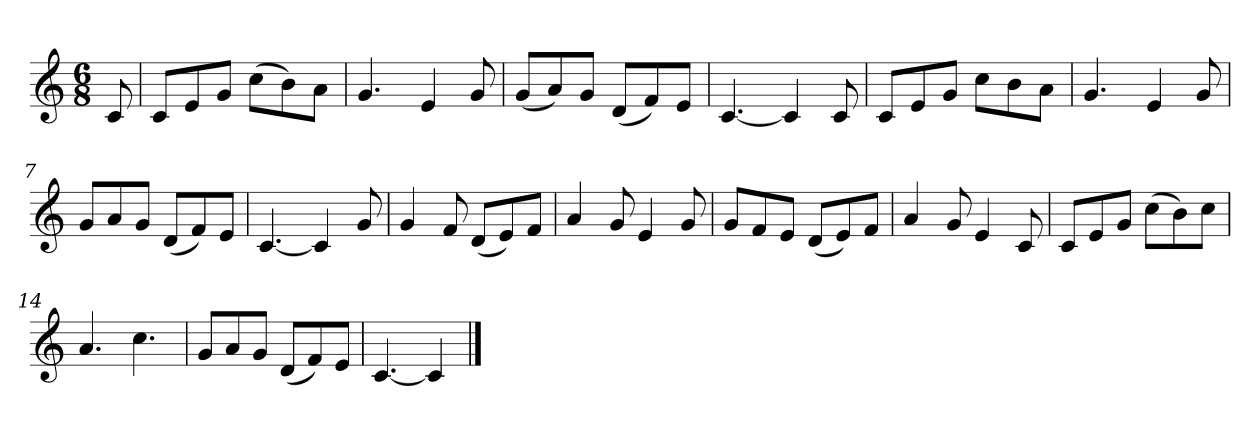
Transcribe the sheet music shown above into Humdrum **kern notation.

**kern
*part1
*staff1
*k[]
*M6/8
*MM120
=
8c
=1
8cL
8e
8gJ
(8ccL
8b)
8aJ
=2
4.g
4e
8g
=3
(8gL
8a)
8gJ
(8dL
8f)
8eJ
=4
[4.c
4c]
8c
=5
8cL
8e
8gJ
8ccL
8b
8aJ
=6
4.g
4e
8g
=7
8gL
8a
8gJ
(8dL
8f)
8eJ
=8
[4.c
4c]
8g
=9
4g
8f
(8dL
8e)
8fJ
=10
4a
8g
4e
8g
=11
8gL
8f
8eJ
(8dL
8e)
8fJ
=12
4a
8g
4e
8c
=13
8cL
8e
8gJ
(8ccL
8b)
8ccJ
=14
4.a
4.cc
=15
8gL
8a
8gJ
(8dL
8f)
8eJ
=16
[4.c
4c]
==
*-
